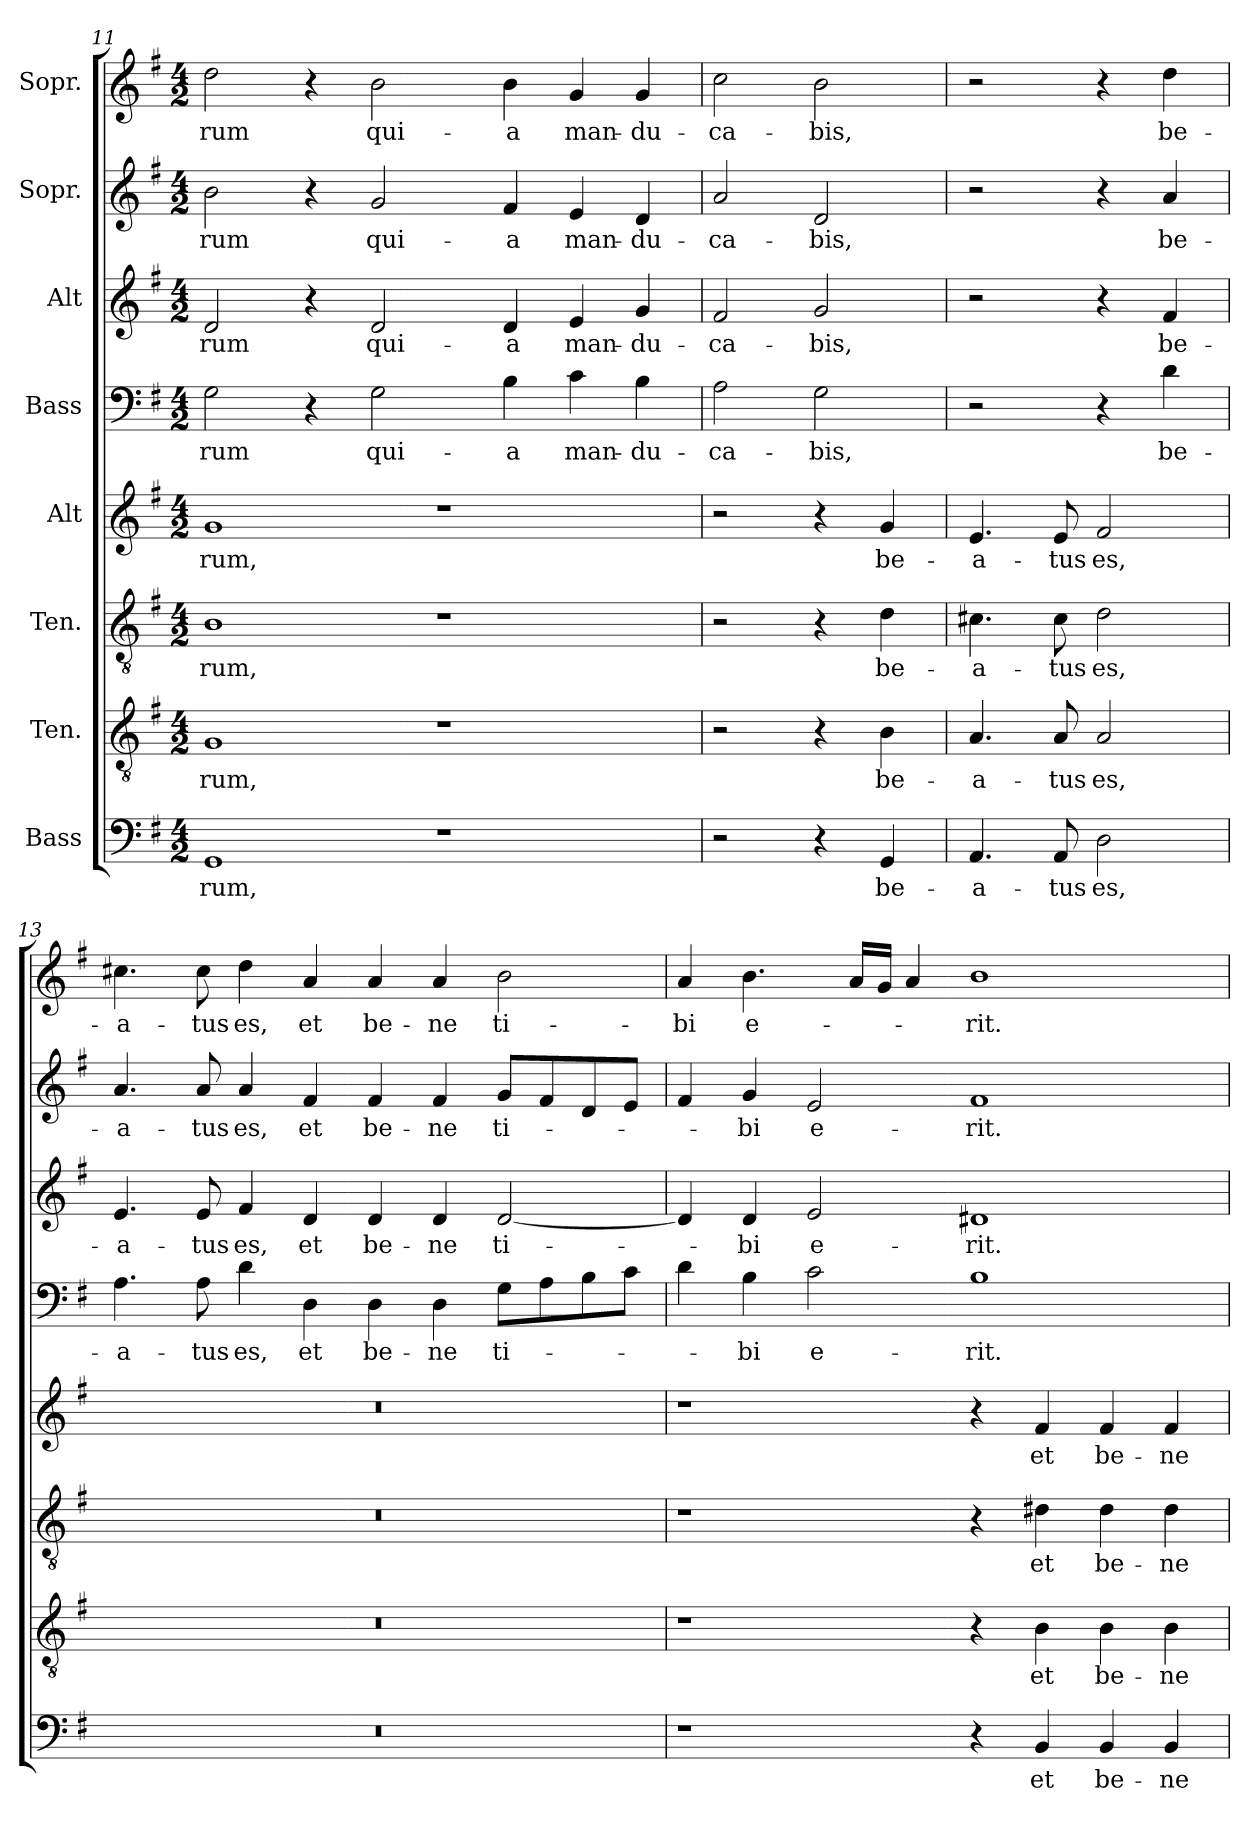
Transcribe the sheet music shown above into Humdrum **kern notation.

**kern	**text	**kern	**text	**kern	**text	**kern	**text	**kern	**text	**kern	**text	**kern	**text	**kern	**text
*part8	*part8	*part7	*part7	*part6	*part6	*part5	*part5	*part4	*part4	*part3	*part3	*part2	*part2	*part1	*part1
*staff8	*staff8	*staff7	*staff7	*staff6	*staff6	*staff5	*staff5	*staff4	*staff4	*staff3	*staff3	*staff2	*staff2	*staff1	*staff1
*I"Bass	*	*I"Ten.	*	*I"Ten.	*	*I"Alt	*	*I"Bass	*	*I"Alt	*	*I"Sopr.	*	*I"Sopr.	*
*clefF4	*	*clefGv2	*	*clefGv2	*	*clefG2	*	*clefF4	*	*clefG2	*	*clefG2	*	*clefG2	*
*k[f#]	*	*k[f#]	*	*k[f#]	*	*k[f#]	*	*k[f#]	*	*k[f#]	*	*k[f#]	*	*k[f#]	*
*M4/2	*	*M4/2	*	*M4/2	*	*M4/2	*	*M4/2	*	*M4/2	*	*M4/2	*	*M4/2	*
=11	=11	=11	=11	=11	=11	=11	=11	=11	=11	=11	=11	=11	=11	=11	=11
1GG	-rum,	1G	-rum,	1B	-rum,	1g	-rum,	2G\	-rum	2d/	-rum	2b\	-rum	2dd\	-rum
.	.	.	.	.	.	.	.	4r	.	4r	.	4r	.	4r	.
.	.	.	.	.	.	.	.	2G\	qui-	2d/	qui-	2g/	qui-	2b\	qui-
1r	.	1r	.	1r	.	1r	.	.	.	.	.	.	.	.	.
.	.	.	.	.	.	.	.	4B\	-a	4d/	-a	4f#/	-a	4b\	-a
.	.	.	.	.	.	.	.	4c\	man-	4e/	man-	4e/	man-	4g/	man-
.	.	.	.	.	.	.	.	4B\	-du-	4g/	-du-	4d/	-du-	4g/	-du-
=12	=12	=12	=12	=12	=12	=12	=12	=12	=12	=12	=12	=12	=12	=12	=12
2r	.	2r	.	2r	.	2r	.	2A\	-ca-	2f#/	-ca-	2a/	-ca-	2cc\	-ca-
4r	.	4r	.	4r	.	4r	.	2G\	-bis,	2g/	-bis,	2d/	-bis,	2b\	-bis,
4GG/	be-	4B\	be-	4d\	be-	4g/	be-	.	.	.	.	.	.	.	.
!!LO:LB:g=z
=12X1	=12X1	=12X1	=12X1	=12X1	=12X1	=12X1	=12X1	=12X1	=12X1	=12X1	=12X1	=12X1	=12X1	=12X1	=12X1
4.AA/	-a-	4.A/	-a-	4.c#X\	-a-	4.e/	-a-	2r	.	2r	.	2r	.	2r	.
8AA/	-tus	8A/	-tus	8c#\	-tus	8e/	-tus	.	.	.	.	.	.	.	.
2D\	es,	2A/	es,	2d\	es,	2f#/	es,	4r	.	4r	.	4r	.	4r	.
.	.	.	.	.	.	.	.	4d\	be-	4f#/	be-	4a/	be-	4dd\	be-
=13	=13	=13	=13	=13	=13	=13	=13	=13	=13	=13	=13	=13	=13	=13	=13
0r	.	0r	.	0r	.	0r	.	4.A\	-a-	4.e/	-a-	4.a/	-a-	4.cc#X\	-a-
.	.	.	.	.	.	.	.	8A\	-tus	8e/	-tus	8a/	-tus	8cc#\	-tus
.	.	.	.	.	.	.	.	4d\	es,	4f#/	es,	4a/	es,	4dd\	es,
.	.	.	.	.	.	.	.	4D\	et	4d/	et	4f#/	et	4a/	et
.	.	.	.	.	.	.	.	4D\	be-	4d/	be-	4f#/	be-	4a/	be-
.	.	.	.	.	.	.	.	4D\	-ne	4d/	-ne	4f#/	-ne	4a/	-ne
.	.	.	.	.	.	.	.	8G\L	ti-	[2d/	ti-	8g/L	ti-	2b\	ti-
.	.	.	.	.	.	.	.	8A\	.	.	.	8f#/	.	.	.
.	.	.	.	.	.	.	.	8B\	.	.	.	8d/	.	.	.
.	.	.	.	.	.	.	.	8c\J	.	.	.	8e/J	.	.	.
=14	=14	=14	=14	=14	=14	=14	=14	=14	=14	=14	=14	=14	=14	=14	=14
1r	.	1r	.	1r	.	1r	.	4d\	.	4d/]	.	4f#/	.	4a/	-bi
.	.	.	.	.	.	.	.	4B\	-bi	4d/	-bi	4g/	-bi	4.b\	e-
.	.	.	.	.	.	.	.	2c\	e-	2e/	e-	2e/	e-	.	.
.	.	.	.	.	.	.	.	.	.	.	.	.	.	16a/LL	.
.	.	.	.	.	.	.	.	.	.	.	.	.	.	16g/JJ	.
.	.	.	.	.	.	.	.	.	.	.	.	.	.	4a/	.
4r	.	4r	.	4r	.	4r	.	1B	-rit.	1d#X	-rit.	1f#	-rit.	1b	-rit.
4BB/	et	4B\	et	4d#X\	et	4f#/	et	.	.	.	.	.	.	.	.
4BB/	be-	4B\	be-	4d#\	be-	4f#/	be-	.	.	.	.	.	.	.	.
4BB/	-ne	4B\	-ne	4d#\	-ne	4f#/	-ne	.	.	.	.	.	.	.	.
=	=	=	=	=	=	=	=	=	=	=	=	=	=	=	=
*-	*-	*-	*-	*-	*-	*-	*-	*-	*-	*-	*-	*-	*-	*-	*-
